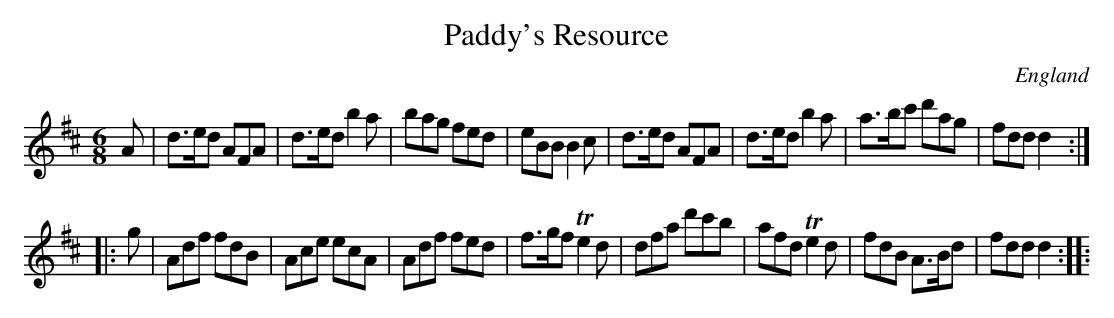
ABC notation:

X:1
T:Paddy's Resource
L:1/8
M:6/8
O:England
K:D
A |\
d>ed AFA | d>ed b2a | bag   fed  | eBB B2c |\
d>ed AFA | d>ed b2a | a>bc' d'ag | fdd d2 ::
g |\
Adf fdB   | Ace ecA  | Adf fed  | f>gf Te2d |\
dfa d'c'b | afd Te2d | fdB A>Bd | fdd  d2 ::
